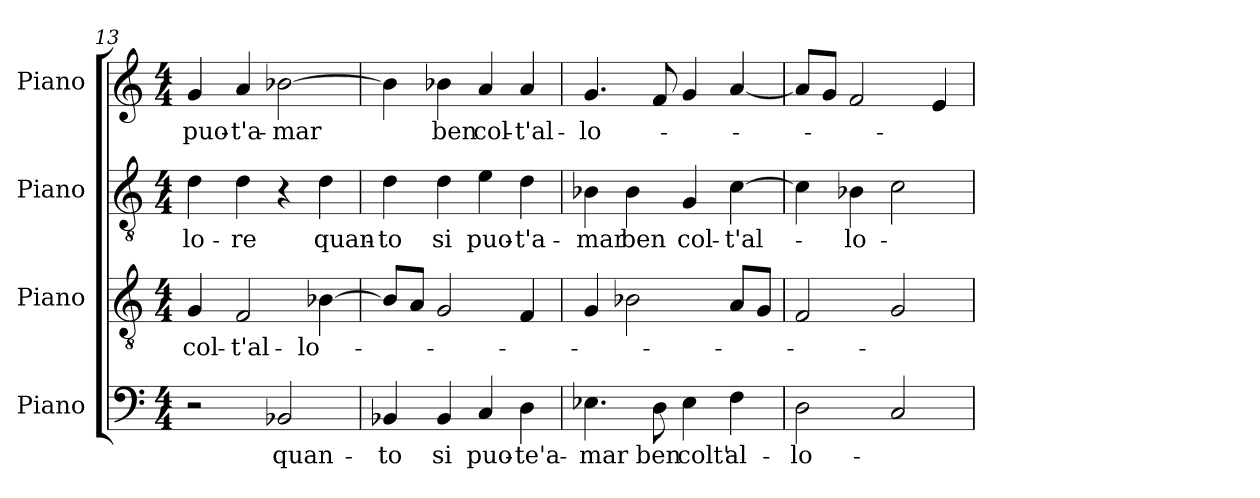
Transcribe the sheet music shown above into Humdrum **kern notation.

**kern	**text	**kern	**text	**kern	**text	**kern	**text
*part4	*part4	*part3	*part3	*part2	*part2	*part1	*part1
*staff4	*staff4	*staff3	*staff3	*staff2	*staff2	*staff1	*staff1
*I"Piano	*	*I"Piano	*	*I"Piano	*	*I"Piano	*
*I'Pno.	*	*I'Pno.	*	*I'Pno.	*	*I'Pno.	*
*clefF4	*	*clefGv2	*	*clefGv2	*	*clefG2	*
*	*	*ITrd7c12	*	*ITrd7c12	*	*	*
*k[]	*	*k[]	*	*k[]	*	*k[]	*
*C:	*	*C:	*	*C:	*	*C:	*
*M4/4	*	*M4/4	*	*M4/4	*	*M4/4	*
=13	=13	=13	=13	=13	=13	=13	=13
!	!	!	!LO:LY:b:color=#000000	!	!	!	!
!	!	!	!	!	!LO:LY:b:color=#000000	!	!
!	!	!	!	!	!	!	!LO:LY:b:color=#000000
2r	.	4GGi/	col-	4Di\	-lo-	4gi/	puo-
!	!	!	!LO:LY:b:color=#000000	!	!	!	!
!	!	!	!	!	!LO:LY:b:color=#000000	!	!
!	!	!	!	!	!	!	!LO:LY:b:color=#000000
.	.	2FFi/	-t'al-	4Di\	-re	4ai/	-t'a-
!	!LO:LY:b:color=#000000	!	!	!	!	!	!
!	!	!	!	!	!	!	!LO:LY:b:color=#000000
2BB-i/	quan-	.	.	4r	.	[2b-i\	-mar
!	!	!	!LO:LY:b:color=#000000	!	!	!	!
!	!	!	!	!	!LO:LY:b:color=#000000	!	!
.	.	[4BB-i\	-lo-	4Di\	quan-	.	.
!!LO:LB:g=z
=14	=14	=14	=14	=14	=14	=14	=14
!	!LO:LY:b:color=#000000	!	!	!	!	!	!
!	!	!	!	!	!LO:LY:b:color=#000000	!	!
4BB-i/	-to	8BB-i/L]	.	4Di\	-to	4b-i\]	.
.	.	8AAi/J	.	.	.	.	.
!	!LO:LY:b:color=#000000	!	!	!	!	!	!
!	!	!	!	!	!LO:LY:b:color=#000000	!	!
!	!	!	!	!	!	!	!LO:LY:b:color=#000000
4BB-i/	si	2GGi/	.	4Di\	si	4b-i\	ben
!	!LO:LY:b:color=#000000	!	!	!	!	!	!
!	!	!	!	!	!LO:LY:b:color=#000000	!	!
!	!	!	!	!	!	!	!LO:LY:b:color=#000000
4Ci/	puo-	.	.	4Ei\	puo-	4ai/	col-
!	!LO:LY:b:color=#000000	!	!	!	!	!	!
!	!	!	!	!	!LO:LY:b:color=#000000	!	!
!	!	!	!	!	!	!	!LO:LY:b:color=#000000
4Di\	-te'a-	4FFi/	.	4Di\	-t'a-	4ai/	-t'al-
=15	=15	=15	=15	=15	=15	=15	=15
!	!LO:LY:b:color=#000000	!	!	!	!	!	!
!	!	!	!	!	!LO:LY:b:color=#000000	!	!
!	!	!	!	!	!	!	!LO:LY:b:color=#000000
4.E-Xi\	-mar	4GGi/	.	4BB-i\	-mar	4.gi/	-lo-
!	!	!	!	!	!LO:LY:b:color=#000000	!	!
.	.	2BB-i\	.	4BB-i\	ben	.	.
!	!LO:LY:b:color=#000000	!	!	!	!	!	!
8Di\	ben	.	.	.	.	8fi/	.
!	!LO:LY:b:color=#000000	!	!	!	!	!	!
!	!	!	!	!	!LO:LY:b:color=#000000	!	!
4E-i\	colt'	.	.	4GGi/	col-	4gi/	.
!	!LO:LY:b:color=#000000	!	!	!	!	!	!
!	!	!	!	!	!LO:LY:b:color=#000000	!	!
4Fi\	al-	8AAi/L	.	[4Ci\	-t'al-	[4ai/	.
.	.	8GGi/J	.	.	.	.	.
=16	=16	=16	=16	=16	=16	=16	=16
!	!LO:LY:b:color=#000000	!	!	!	!	!	!
2Di\	-lo-	2FFi/	.	4Ci\]	.	8ai/L]	.
.	.	.	.	.	.	8gi/J	.
!	!	!	!	!	!LO:LY:b:color=#000000	!	!
.	.	.	.	4BB-i\	-lo-	2fi/	.
2Ci/	.	2GGi/	.	2Ci\	.	.	.
.	.	.	.	.	.	4ei/	.
=	=	=	=	=	=	=	=
*-	*-	*-	*-	*-	*-	*-	*-
